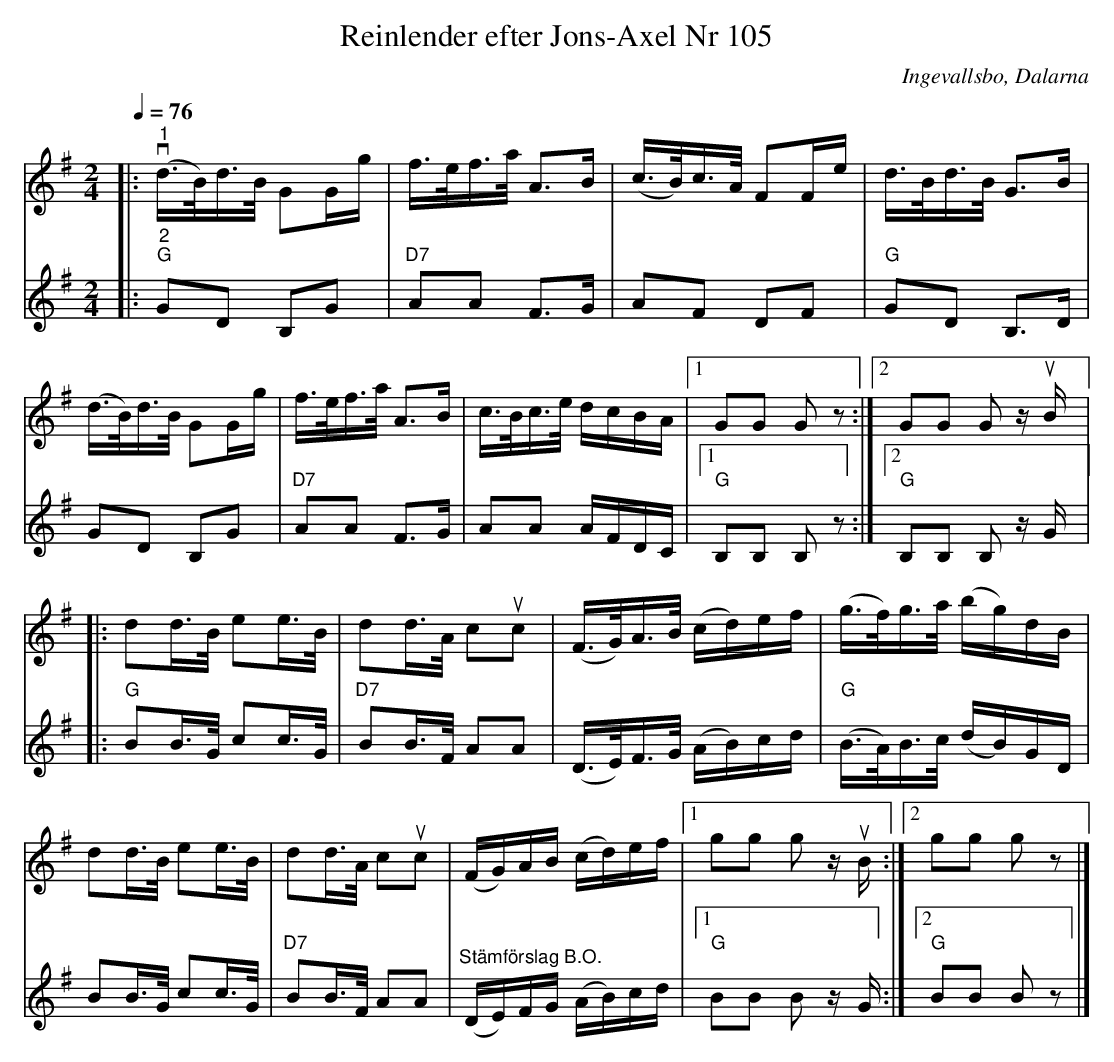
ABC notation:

X:1
T:Reinlender efter Jons-Axel Nr 105
O:Ingevallsbo, Dalarna
L:1/16
Q:1/4=76
M:2/4
K:G
V:1
|:"^1"v (d>B)d>B G2Gg | f>ef>a A2>B2 | (c>B)c>A F2Fe | d>Bd>B G2>B2 |
(d>B)d>B G2Gg | f>ef>a A2>B2 | c>Bc>e dcBA |1 G2G2 G2 z2 :|2 G2G2 G2 zu B |:
d2d>B e2e>B | d2d>A c2uc2 | (F>G)A>B (cd)ef | (g>f)g>a (bg)dB |
d2d>B e2e>B | d2d>A c2uc2 | (FG)AB (cd)ef |1 g2g2 g2 zu B :|2 g2g2 g2 z2 |]
V:2
|:"^2" "G" G2D2 B,2G2 |"D7" A2A2 F2>G2 | A2F2 D2F2 |"G" G2D2 B,2>D2 |
G2D2 B,2G2 |"D7" A2A2 F2>G2 | A2A2 AFDC |1 "G"B,2B,2 B,2 z2 :|2 "G" B,2B,2 B,2 z G |:
"G" B2B>G c2c>G |"D7" B2B>F A2A2 | (D>E)F>G (AB)cd |"G" (B>A)B>c (dB)GD |
B2B>G c2c>G |"D7" B2B>F A2A2 | "^Stämförslag B.O." (DE)FG (AB)cd |1 "G" B2B2 B2 z G :|2"G" B2B2 B2 z2 |]
